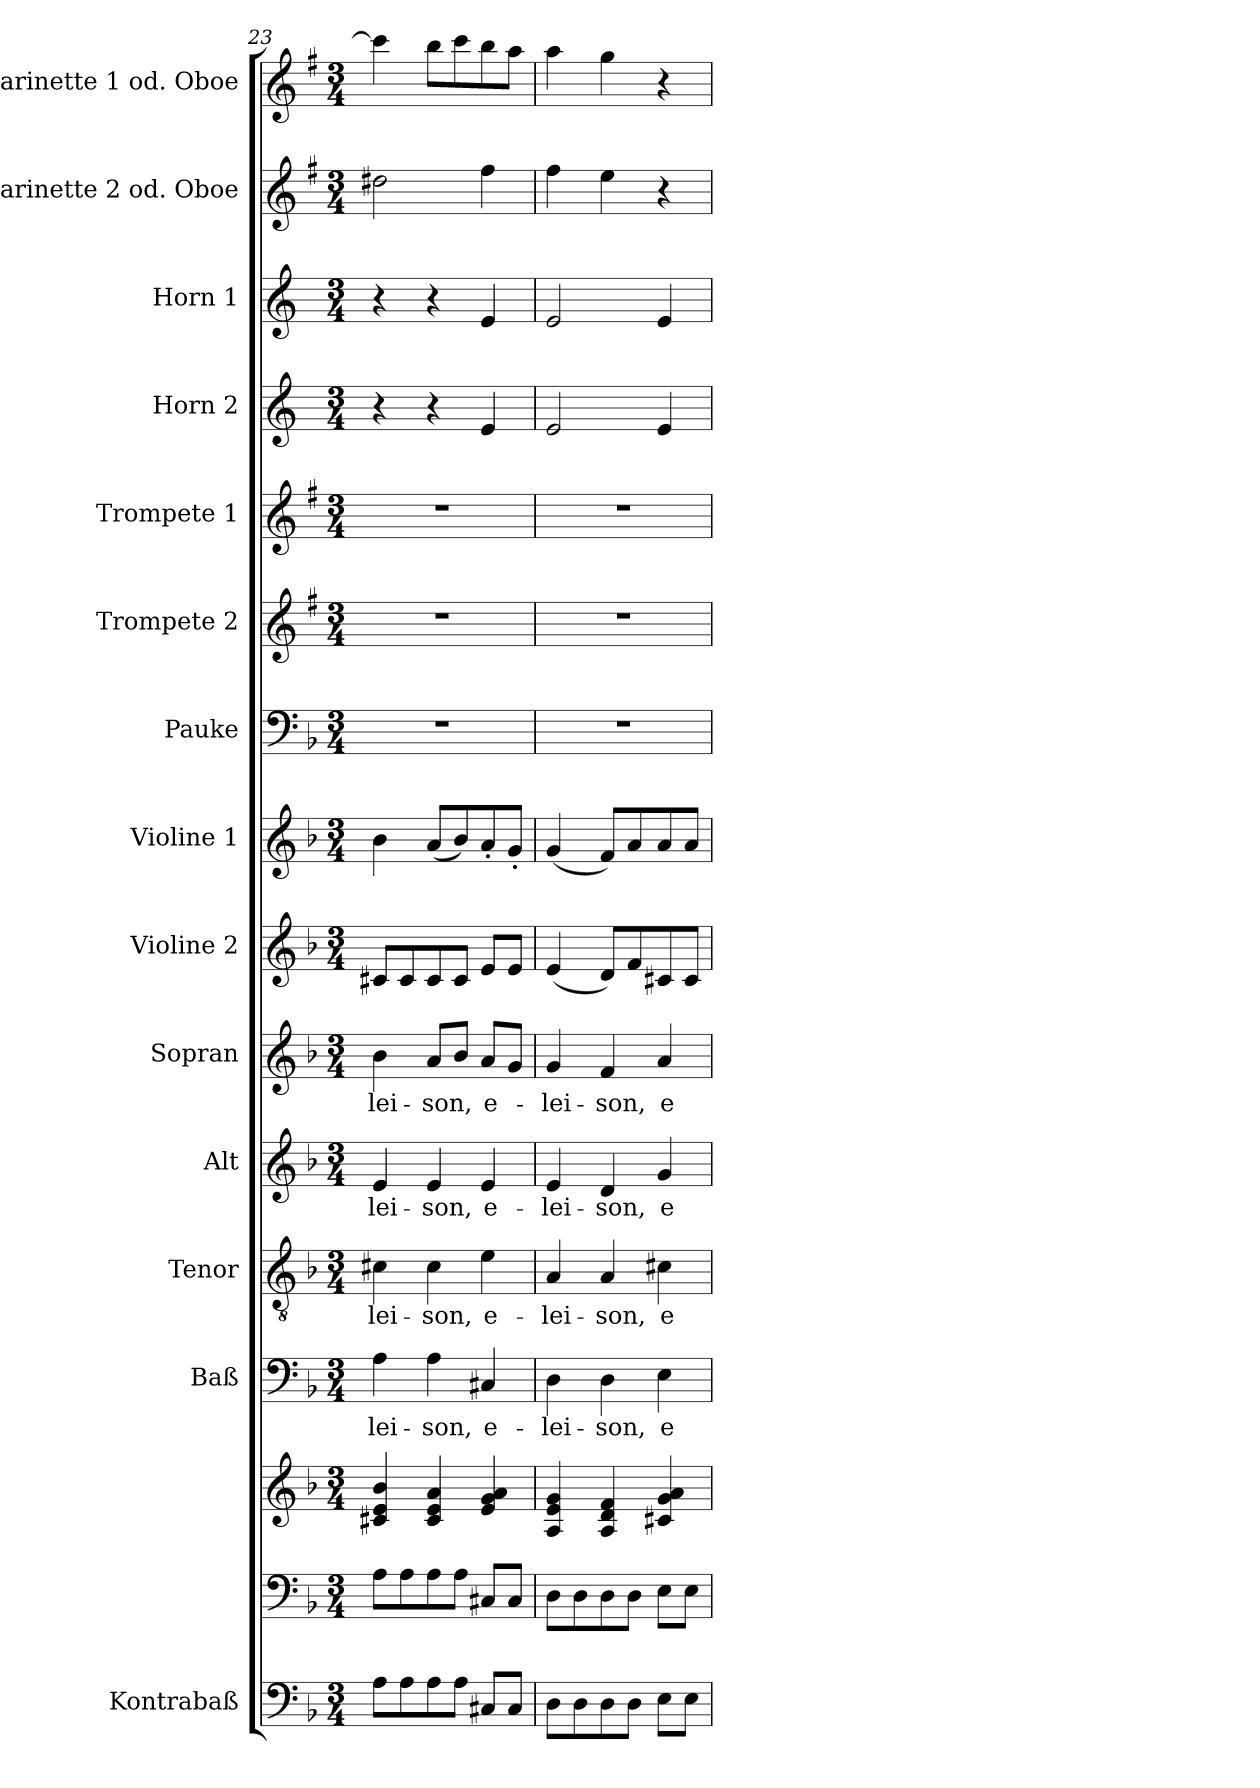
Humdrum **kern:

**kern	**kern	**kern	**kern	**text	**kern	**text	**kern	**text	**kern	**text	**kern	**kern	**kern	**kern	**kern	**kern	**kern	**kern	**kern
*part15	*part14	*part14	*part13	*part13	*part12	*part12	*part11	*part11	*part10	*part10	*part9	*part8	*part7	*part6	*part5	*part4	*part3	*part2	*part1
*staff16	*staff15	*staff14	*staff13	*staff13	*staff12	*staff12	*staff11	*staff11	*staff10	*staff10	*staff9	*staff8	*staff7	*staff6	*staff5	*staff4	*staff3	*staff2	*staff1
*I"Kontrabaß	*	*	*I"Baß	*	*I"Tenor	*	*I"Alt	*	*I"Sopran	*	*I"Violine 2	*I"Violine 1	*I"Pauke	*I"Trompete 2	*I"Trompete 1	*I"Horn 2	*I"Horn 1	*I"Klarinette 2 od. Oboe	*I"Klarinette 1 od. Oboe
*	*	*	*	*	*	*	*	*	*	*	*	*	*	*I'Tpt	*I'Tpt	*I'Hn	*I'Hn	*	*
*clefF4	*clefF4	*clefG2	*clefF4	*	*clefGv2	*	*clefG2	*	*clefG2	*	*clefG2	*clefG2	*clefF4	*clefG2	*clefG2	*clefG2	*clefG2	*clefG2	*clefG2
*ITrd7c12	*	*	*	*	*	*	*	*	*	*	*	*	*	*ITrd1c2	*ITrd1c2	*ITrd4c7	*ITrd4c7	*ITrd1c2	*ITrd1c2
*k[b-]	*k[b-]	*k[b-]	*k[b-]	*	*k[b-]	*	*k[b-]	*	*k[b-]	*	*k[b-]	*k[b-]	*k[b-]	*k[b-]	*k[b-]	*k[b-]	*k[b-]	*k[b-]	*k[b-]
*F:	*F:	*F:	*F:	*	*F:	*	*F:	*	*F:	*	*F:	*F:	*F:	*F:	*F:	*F:	*F:	*F:	*F:
*M3/4	*M3/4	*M3/4	*M3/4	*	*M3/4	*	*M3/4	*	*M3/4	*	*M3/4	*M3/4	*M3/4	*M3/4	*M3/4	*M3/4	*M3/4	*M3/4	*M3/4
=23	=23	=23	=23	=23	=23	=23	=23	=23	=23	=23	=23	=23	=23	=23	=23	=23	=23	=23	=23
!	!	!	!	!LO:LY:b	!	!LO:LY:b	!	!LO:LY:b	!	!LO:LY:b	!	!	!	!	!	!	!	!	!
8AA\L	8A\L	4c#X/ 4e/ 4b-/	4A\	-lei-	4c#X\	-lei-	4e/	-lei-	4b-\	-lei-	8c#X/L	4b-\	2.r	2.r	2.r	4r	4r	2cc#X\	4bb-\]
8AA\	8A\	.	.	.	.	.	.	.	.	.	8c#/	.	.	.	.	.	.	.	.
!	!	!	!	!LO:LY:b	!	!LO:LY:b	!	!LO:LY:b	!	!LO:LY:b	!	!	!	!	!	!	!	!	!
8AA\	8A\	4c#/ 4e/ 4a/	4A\	-son,	4c#\	-son,	4e/	-son,	8a/L	-son,	8c#/	(<8a/L	.	.	.	4r	4r	.	8aa\L
8AA\J	8A\J	.	.	.	.	.	.	.	8b-/J	.	8c#/J	8b-/)	.	.	.	.	.	.	8bb-\
!	!	!	!	!LO:LY:b	!	!LO:LY:b	!	!LO:LY:b	!	!LO:LY:b	!	!	!	!	!	!	!	!	!
8CC#X/L	8C#X/L	4e/ 4g/ 4a/	4C#X/	e-	4e\	e-	4e/	e-	8a/L	e-	8e/L	8a'</	.	.	.	4A/	4A/	4ee\	8aa\
8CC#/J	8C#/J	.	.	.	.	.	.	.	8g/J	.	8e/J	8g'</J	.	.	.	.	.	.	8gg\J
=24	=24	=24	=24	=24	=24	=24	=24	=24	=24	=24	=24	=24	=24	=24	=24	=24	=24	=24	=24
!	!	!	!	!LO:LY:b	!	!LO:LY:b	!	!LO:LY:b	!	!LO:LY:b	!	!	!	!	!	!	!	!	!
8DD\L	8D\L	4A/ 4e/ 4g/	4D\	-lei-	4A/	-lei-	4e/	-lei-	4g/	-lei-	(<4e/	(<4g/	2.r	2.r	2.r	2A/	2A/	4ee\	4gg\
8DD\	8D\	.	.	.	.	.	.	.	.	.	.	.	.	.	.	.	.	.	.
!	!	!	!	!LO:LY:b	!	!LO:LY:b	!	!LO:LY:b	!	!LO:LY:b	!	!	!	!	!	!	!	!	!
8DD\	8D\	4A/ 4d/ 4f/	4D\	-son,	4A/	-son,	4d/	-son,	4f/	-son,	8d/L)	8f/L)	.	.	.	.	.	4dd\	4ff\
8DD\J	8D\J	.	.	.	.	.	.	.	.	.	8f/	8a/	.	.	.	.	.	.	.
!	!	!	!	!LO:LY:b	!	!LO:LY:b	!	!LO:LY:b	!	!LO:LY:b	!	!	!	!	!	!	!	!	!
8EE\L	8E\L	4c#X/ 4g/ 4a/	4E\	e-	4c#X\	e-	4g/	e-	4a/	e-	8c#X/	8a/	.	.	.	4A/	4A/	4r	4r
8EE\J	8E\J	.	.	.	.	.	.	.	.	.	8c#/J	8a/J	.	.	.	.	.	.	.
=	=	=	=	=	=	=	=	=	=	=	=	=	=	=	=	=	=	=	=
*-	*-	*-	*-	*-	*-	*-	*-	*-	*-	*-	*-	*-	*-	*-	*-	*-	*-	*-	*-
